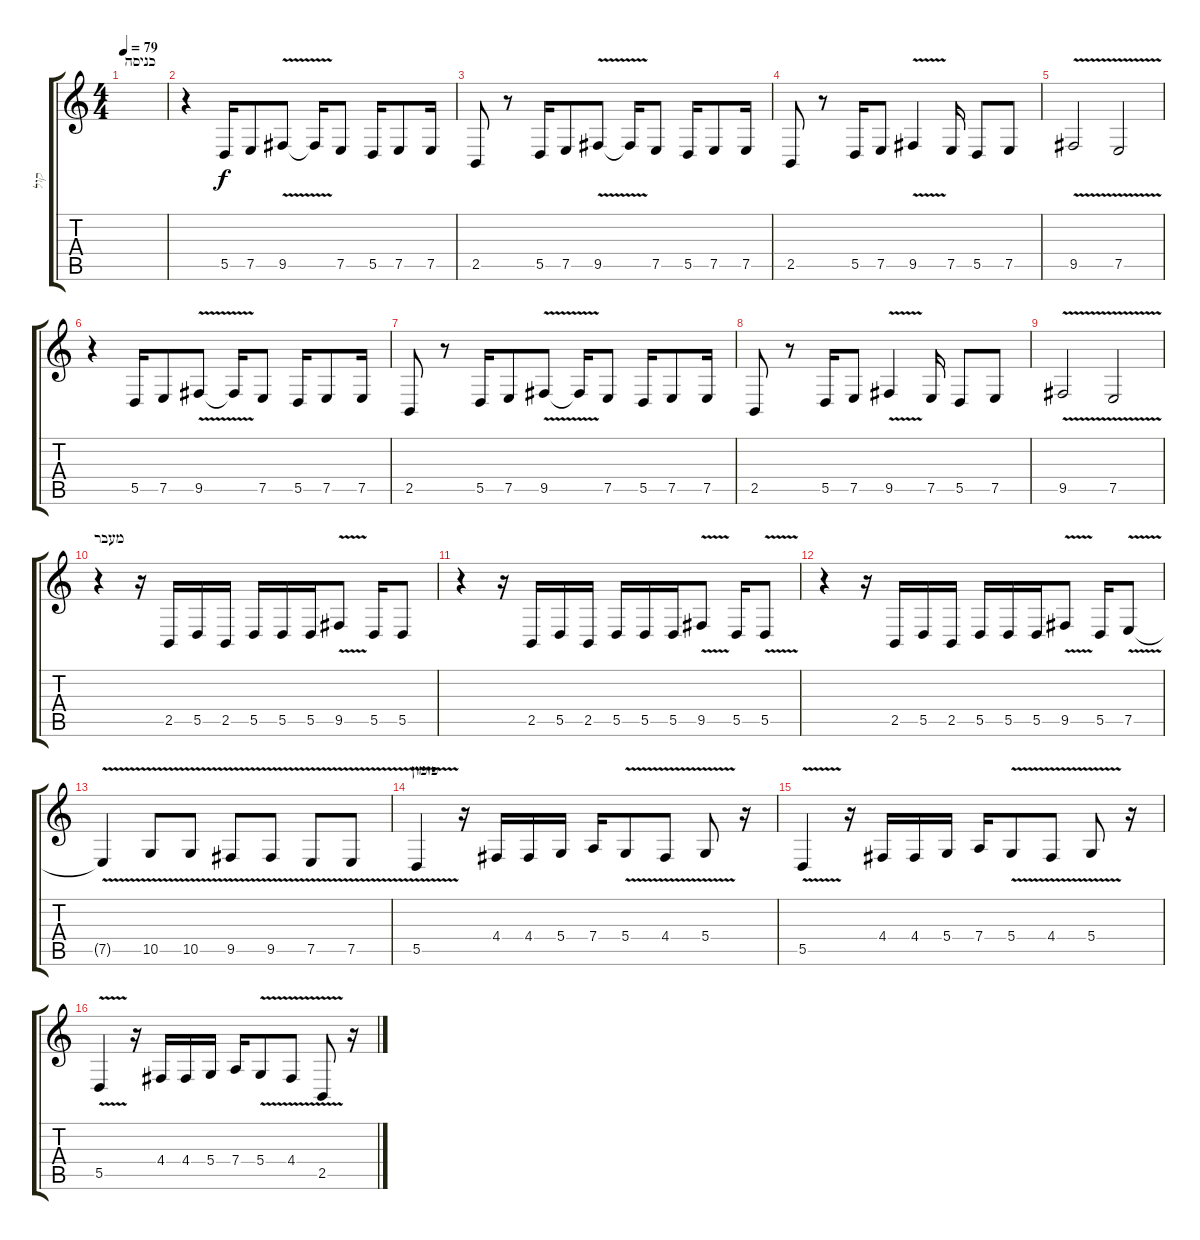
\track ("קול" "קול") {instrument lead6voice}
\staff {score tabs}
\tuning (E4 B3 G3 D3 A2 E2) {hide}
\ts (4 4)
\section ("" "כניסה")
\tempo 79
\clef g2
\ks c
|
r.4 5.5.16 7.5.8 9.5{v}.8 9.5{t}.16 7.5.8 5.5.16 7.5.8 7.5.16 |
2.5.8 r.8 5.5.16 7.5.8 9.5{v}.8 9.5{t}.16 7.5.8 5.5.16 7.5.8 7.5.16 |
2.5.8 r.8 5.5.16 7.5.8 9.5{v}.4 7.5.16 5.5.8 7.5.8 |
9.5{v}.2 7.5{v}.2 |
r.4 5.5.16 7.5.8 9.5{v}.8 9.5{t}.16 7.5.8 5.5.16 7.5.8 7.5.16 |
2.5.8 r.8 5.5.16 7.5.8 9.5{v}.8 9.5{t}.16 7.5.8 5.5.16 7.5.8 7.5.16 |
2.5.8 r.8 5.5.16 7.5.8 9.5{v}.4 7.5.16 5.5.8 7.5.8 |
9.5{v}.2 7.5{v}.2 |
\section ("" "מעבר")
r.4 r.16 2.5.16 5.5.16 2.5.16 5.5.16 5.5.16 5.5.16 9.5{v}.8 5.5.16 5.5.8 |
r.4 r.16 2.5.16 5.5.16 2.5.16 5.5.16 5.5.16 5.5.16 9.5{v}.8 5.5.16 5.5{v}.8 |
r.4 r.16 2.5.16 5.5.16 2.5.16 5.5.16 5.5.16 5.5.16 9.5{v}.8 5.5.16 7.5{v}.8 |
7.5{t}.4 10.5{v}.8 10.5{v}.8 9.5{v}.8 9.5{v}.8 7.5{v}.8 7.5{v}.8 |
\section ("" "פזמון")
5.5{v}.4 r.16 4.4.16 4.4.16 5.4.16 7.4.16 5.4{v}.8 4.4{v}.8 5.4{v}.8 r.16 |
5.5{v}.4 r.16 4.4.16 4.4.16 5.4.16 7.4.16 5.4{v}.8 4.4{v}.8 5.4{v}.8 r.16 |
5.5{v}.4 r.16 4.4.16 4.4.16 5.4.16 7.4.16 5.4{v}.8 4.4{v}.8 2.5{v}.8 r.16
